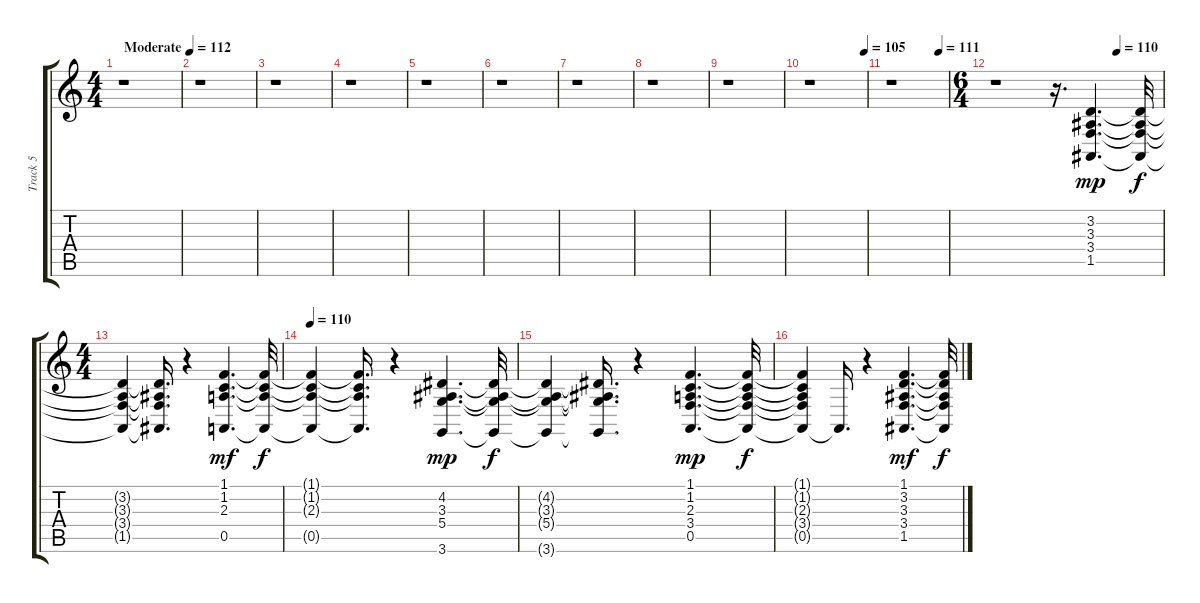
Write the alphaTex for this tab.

\track ("Track 5" "Track 5") {instrument stringensemble2}
\staff {score tabs}
\tuning (E4 B3 G3 D3 A2 E2) {hide}
\ts (4 4)
\tempo (112 "Moderate")
\clef g2
\ks c
r.1{dy mp instrument stringensemble2} |
r.1 |
r.1 |
r.1 |
r.1 |
r.1 |
r.1 |
r.1 |
r.1 |
\tempo (105 0.96875)
r.1 |
\tempo (111 0.84375)
r.1 |
\ts (6 4)
\tempo (110 0.7291666666666666)
r.1 r.16{d} (3.2 3.3 3.4 1.5).4{d} (3.2{t} 3.3{t} 3.4{t} 1.5{t}).32{dy f} |
\ts (4 4)
(3.2{t} 3.3{t} 3.4{t} 1.5{t}).4 (3.2{t} 3.3{t} 3.4{t} 1.5{t}).16{d} r.4 (1.1 1.2 2.3 0.5).4{d dy mf} (1.1{t} 1.2{t} 2.3{t} 0.5{t}).32{dy f} |
\tempo 110
(1.1{t} 1.2{t} 2.3{t} 0.5{t}).4 (1.1{t} 1.2{t} 2.3{t} 0.5{t}).16{d} r.4 (4.2 3.3 5.4 3.6).4{d dy mp} (4.2{t} 3.3{t} 5.4{t} 3.6{t}).32{dy f} |
(4.2{t} 3.3{t} 5.4{t} 3.6{t}).4 (4.2{t} 3.3{t} 5.4{t} 3.6{t}).16{d} r.4 (1.1 1.2 2.3 3.4 0.5).4{d dy mp} (1.1{t} 1.2{t} 2.3{t} 3.4{t} 0.5{t}).32{dy f} |
(1.1{t} 1.2{t} 2.3{t} 3.4{t} 0.5{t}).4 0.5{t}.16{d} r.4 (1.1 3.2 3.3 3.4 1.5).4{d dy mf} (1.1{t} 3.2{t} 3.3{t} 3.4{t} 1.5{t}).32{dy f}
